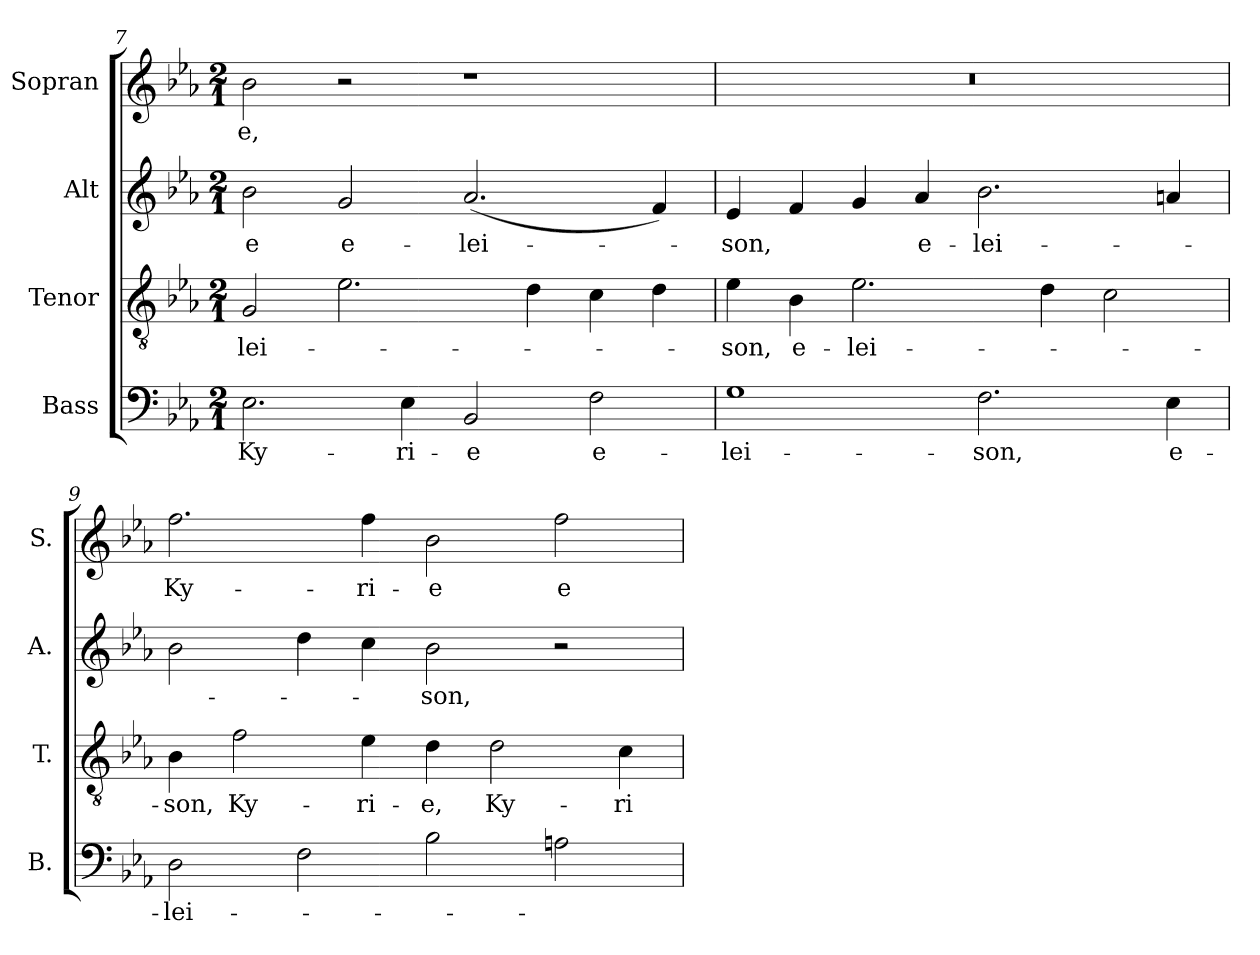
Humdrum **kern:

**kern	**text	**kern	**text	**kern	**text	**kern	**text
*part4	*part4	*part3	*part3	*part2	*part2	*part1	*part1
*staff4	*staff4	*staff3	*staff3	*staff2	*staff2	*staff1	*staff1
*I"Bass	*	*I"Tenor	*	*I"Alt	*	*I"Sopran	*
*I'B.	*	*I'T.	*	*I'A.	*	*I'S.	*
*clefF4	*	*clefGv2	*	*clefG2	*	*clefG2	*
*k[b-e-a-]	*	*k[b-e-a-]	*	*k[b-e-a-]	*	*k[b-e-a-]	*
*E-:	*	*E-:	*	*E-:	*	*E-:	*
*M2/1	*	*M2/1	*	*M2/1	*	*M2/1	*
=7	=7	=7	=7	=7	=7	=7	=7
!	!LO:LY:b	!	!LO:LY:b	!	!LO:LY:b	!	!LO:LY:b
2.E-\	Ky-	2G/	-lei-	2b-\	-e	2b-\	-e,
!	!	!	!	!	!LO:LY:b	!	!
.	.	2.e-\	.	2g/	e-	2r	.
!	!LO:LY:b	!	!	!	!	!	!
4E-\	-ri-	.	.	.	.	.	.
!	!LO:LY:b	!	!	!	!LO:LY:b	!	!
2BB-/	-e	.	.	(<2.a-/	-lei-	1r	.
.	.	4d\	.	.	.	.	.
!	!LO:LY:b	!	!	!	!	!	!
2F\	e-	4c\	.	.	.	.	.
.	.	4d\	.	4f/)	.	.	.
=8	=8	=8	=8	=8	=8	=8	=8
!	!LO:LY:b	!	!LO:LY:b	!	!LO:LY:b	!	!
1G	-lei-	4e-\	-son,	4e-/	-son,	0r	.
!	!	!	!LO:LY:b	!	!	!	!
.	.	4B-\	e-	4f/	.	.	.
!	!	!	!LO:LY:b	!	!	!	!
.	.	2.e-\	-lei-	4g/	.	.	.
!	!	!	!	!	!LO:LY:b	!	!
.	.	.	.	4a-/	e-	.	.
!	!LO:LY:b	!	!	!	!LO:LY:b	!	!
2.F\	-son,	.	.	2.b-\	-lei-	.	.
.	.	4d\	.	.	.	.	.
.	.	2c\	.	.	.	.	.
!	!LO:LY:b	!	!	!	!	!	!
4E-\	e-	.	.	4an/	.	.	.
!!LO:LB:g=z
=9	=9	=9	=9	=9	=9	=9	=9
!	!LO:LY:b	!	!LO:LY:b	!	!	!	!LO:LY:b
2D\	-lei-	4B-\	-son,	2b-\	.	2.ff\	Ky-
!	!	!	!LO:LY:b	!	!	!	!
.	.	2f\	Ky-	.	.	.	.
2F\	.	.	.	4dd\	.	.	.
!	!	!	!LO:LY:b	!	!	!	!LO:LY:b
.	.	4e-\	-ri-	4cc\	.	4ff\	-ri-
!	!	!	!LO:LY:b	!	!LO:LY:b	!	!LO:LY:b
2B-\	.	4d\	-e,	2b-\	-son,	2b-\	-e
!	!	!	!LO:LY:b	!	!	!	!
.	.	2d\	Ky-	.	.	.	.
!	!	!	!	!	!	!	!LO:LY:b
2An\	.	.	.	2r	.	2ff\	e-
!	!	!	!LO:LY:b	!	!	!	!
.	.	4c\	-ri-	.	.	.	.
=	=	=	=	=	=	=	=
*-	*-	*-	*-	*-	*-	*-	*-
